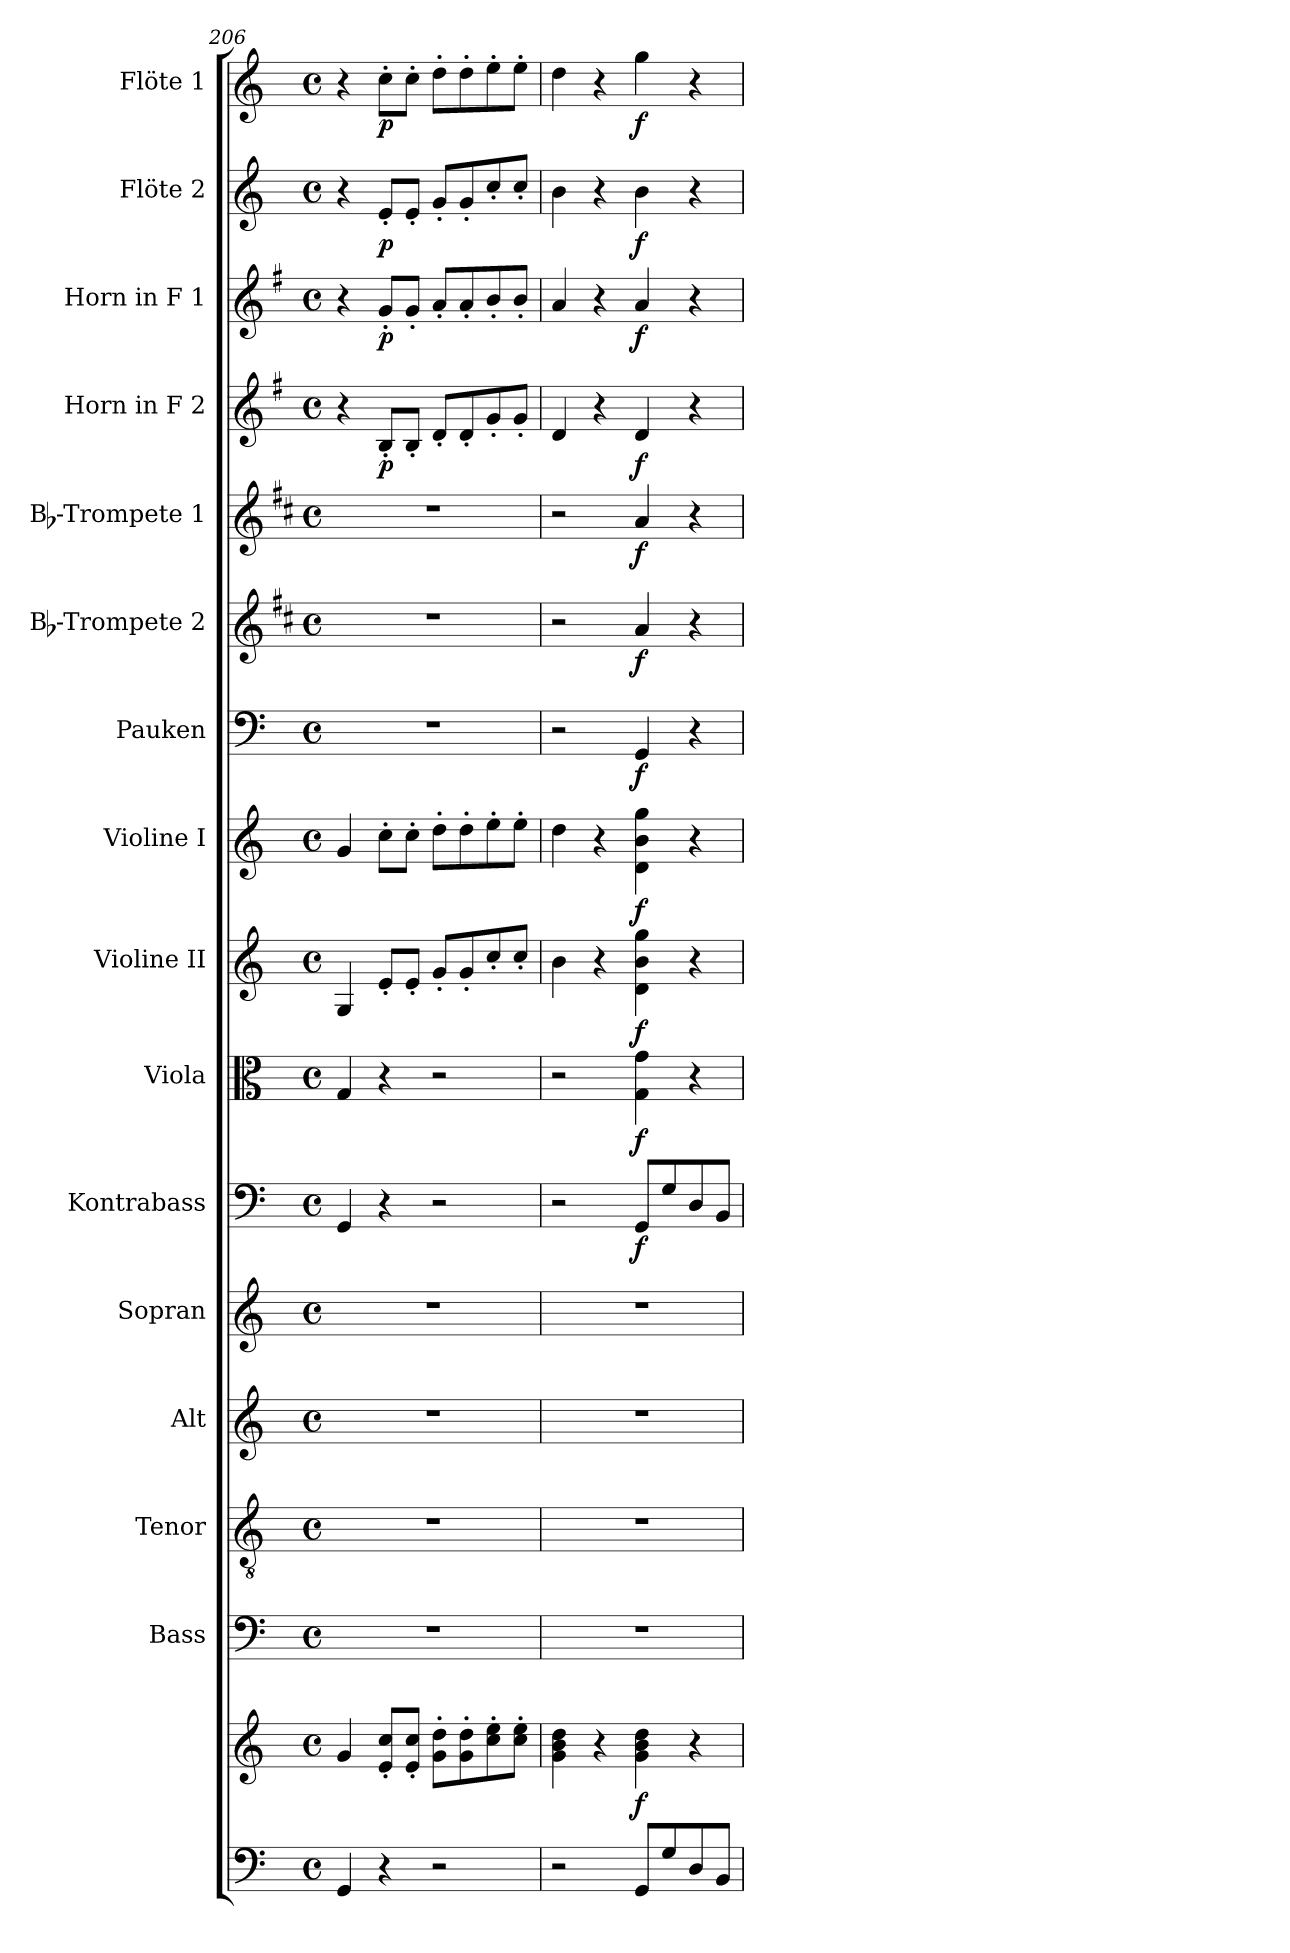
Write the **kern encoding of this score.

**kern	**kern	**dynam	**kern	**kern	**kern	**kern	**kern	**dynam	**kern	**dynam	**kern	**dynam	**kern	**dynam	**kern	**dynam	**kern	**dynam	**kern	**dynam	**kern	**dynam	**kern	**dynam	**kern	**dynam	**kern	**dynam
*part16	*part16	*part16	*part15	*part14	*part13	*part12	*part11	*part11	*part10	*part10	*part9	*part9	*part8	*part8	*part7	*part7	*part6	*part6	*part5	*part5	*part4	*part4	*part3	*part3	*part2	*part2	*part1	*part1
*staff17	*staff16	*staff16/17	*staff15	*staff14	*staff13	*staff12	*staff11	*staff11	*staff10	*staff10	*staff9	*staff9	*staff8	*staff8	*staff7	*staff7	*staff6	*staff6	*staff5	*staff5	*staff4	*staff4	*staff3	*staff3	*staff2	*staff2	*staff1	*staff1
*	*	*	*I"Bass	*I"Tenor	*I"Alt	*I"Sopran	*I"Kontrabass	*	*I"Viola	*	*I"Violine II	*	*I"Violine I	*	*I"Pauken	*	*I"Bb-Trompete 2	*	*I"Bb-Trompete 1	*	*I"Horn in F 2	*	*I"Horn in F 1	*	*I"Flöte 2	*	*I"Flöte 1	*
*	*	*	*I'B.	*I'T.	*I'A.	*I'S.	*I'Kb.	*	*I'Vla.	*	*I'Vl. II	*	*I'Vl. I	*	*I'Pk.	*	*I'Bb Trp. 2	*	*I'Bb Trp. 1	*	*	*	*	*	*I'Fl. 2	*	*I'Fl. 1	*
*clefF4	*clefG2	*	*clefF4	*clefGv2	*clefG2	*clefG2	*clefF4	*	*clefC3	*	*clefG2	*	*clefG2	*	*clefF4	*	*clefG2	*	*clefG2	*	*clefG2	*	*clefG2	*	*clefG2	*	*clefG2	*
*	*	*	*	*	*	*	*ITrd7c12	*	*	*	*	*	*	*	*	*	*ITrd1c2	*	*ITrd1c2	*	*ITrd4c7	*	*ITrd4c7	*	*	*	*	*
*k[]	*k[]	*	*k[]	*k[]	*k[]	*k[]	*k[]	*	*k[]	*	*k[]	*	*k[]	*	*k[]	*	*k[]	*	*k[]	*	*k[]	*	*k[]	*	*k[]	*	*k[]	*
*C:	*C:	*	*C:	*C:	*C:	*C:	*C:	*	*C:	*	*C:	*	*C:	*	*C:	*	*C:	*	*C:	*	*C:	*	*C:	*	*C:	*	*C:	*
*M4/4	*M4/4	*	*M4/4	*M4/4	*M4/4	*M4/4	*M4/4	*	*M4/4	*	*M4/4	*	*M4/4	*	*M4/4	*	*M4/4	*	*M4/4	*	*M4/4	*	*M4/4	*	*M4/4	*	*M4/4	*
*met(c)	*met(c)	*	*met(c)	*met(c)	*met(c)	*met(c)	*met(c)	*	*met(c)	*	*met(c)	*	*met(c)	*	*met(c)	*	*met(c)	*	*met(c)	*	*met(c)	*	*met(c)	*	*met(c)	*	*met(c)	*
=206	=206	=206	=206	=206	=206	=206	=206	=206	=206	=206	=206	=206	=206	=206	=206	=206	=206	=206	=206	=206	=206	=206	=206	=206	=206	=206	=206	=206
4GG/	4g/	.	1r	1r	1r	1r	4GGG/	.	4G/	.	4G/	.	4g/	.	1r	.	1r	.	1r	.	4r	.	4r	.	4r	.	4r	.
!	!	!	!	!	!	!	!	!	!	!	!	!	!	!	!	!	!	!	!	!	!	!LO:DY:b	!	!LO:DY:b	!	!LO:DY:b	!	!LO:DY:b
4r	8e/'< 8cc/'<L	.	.	.	.	.	4r	.	4r	.	8e'</L	.	8cc'>\L	.	.	.	.	.	.	.	8E'</L	p	8c'</L	p	8e'</L	p	8cc'>\L	p
.	8e/'< 8cc/'<J	.	.	.	.	.	.	.	.	.	8e'</J	.	8cc'>\J	.	.	.	.	.	.	.	8E'</J	.	8c'</J	.	8e'</J	.	8cc'>\J	.
2r	8g\'> 8dd\'>L	.	.	.	.	.	2r	.	2r	.	8g'</L	.	8dd'>\L	.	.	.	.	.	.	.	8G'</L	.	8d'</L	.	8g'</L	.	8dd'>\L	.
.	8g\'> 8dd\'>	.	.	.	.	.	.	.	.	.	8g'</	.	8dd'>\	.	.	.	.	.	.	.	8G'</	.	8d'</	.	8g'</	.	8dd'>\	.
.	8cc\'> 8ee\'>	.	.	.	.	.	.	.	.	.	8cc'</	.	8ee'>\	.	.	.	.	.	.	.	8c'</	.	8e'</	.	8cc'</	.	8ee'>\	.
.	8cc\'> 8ee\'>J	.	.	.	.	.	.	.	.	.	8cc'</J	.	8ee'>\J	.	.	.	.	.	.	.	8c'</J	.	8e'</J	.	8cc'</J	.	8ee'>\J	.
=207	=207	=207	=207	=207	=207	=207	=207	=207	=207	=207	=207	=207	=207	=207	=207	=207	=207	=207	=207	=207	=207	=207	=207	=207	=207	=207	=207	=207
2r	4g\ 4b\ 4dd\	.	1r	1r	1r	1r	2r	.	2r	.	4b\	.	4dd\	.	2r	.	2r	.	2r	.	4G/	.	4d/	.	4b\	.	4dd\	.
.	4r	.	.	.	.	.	.	.	.	.	4r	.	4r	.	.	.	.	.	.	.	4r	.	4r	.	4r	.	4r	.
!	!	!LO:DY:b	!	!	!	!	!	!LO:DY:b	!	!LO:DY:b	!	!LO:DY:b	!	!LO:DY:b	!	!LO:DY:b	!	!LO:DY:b	!	!LO:DY:b	!	!LO:DY:b	!	!LO:DY:b	!	!LO:DY:b	!	!LO:DY:b
8GG/L	4g\ 4b\ 4dd\	f	.	.	.	.	8GGG/L	f	4G\ 4g\	f	4d\ 4b\ 4gg\	f	4d\ 4b\ 4gg\	f	4GG/	f	4g/	f	4g/	f	4G/	f	4d/	f	4b\	f	4gg\	f
8G/	.	.	.	.	.	.	8GG/	.	.	.	.	.	.	.	.	.	.	.	.	.	.	.	.	.	.	.	.	.
8D/	4r	.	.	.	.	.	8DD/	.	4r	.	4r	.	4r	.	4r	.	4r	.	4r	.	4r	.	4r	.	4r	.	4r	.
8BB/J	.	.	.	.	.	.	8BBB/J	.	.	.	.	.	.	.	.	.	.	.	.	.	.	.	.	.	.	.	.	.
=	=	=	=	=	=	=	=	=	=	=	=	=	=	=	=	=	=	=	=	=	=	=	=	=	=	=	=	=
*-	*-	*-	*-	*-	*-	*-	*-	*-	*-	*-	*-	*-	*-	*-	*-	*-	*-	*-	*-	*-	*-	*-	*-	*-	*-	*-	*-	*-
